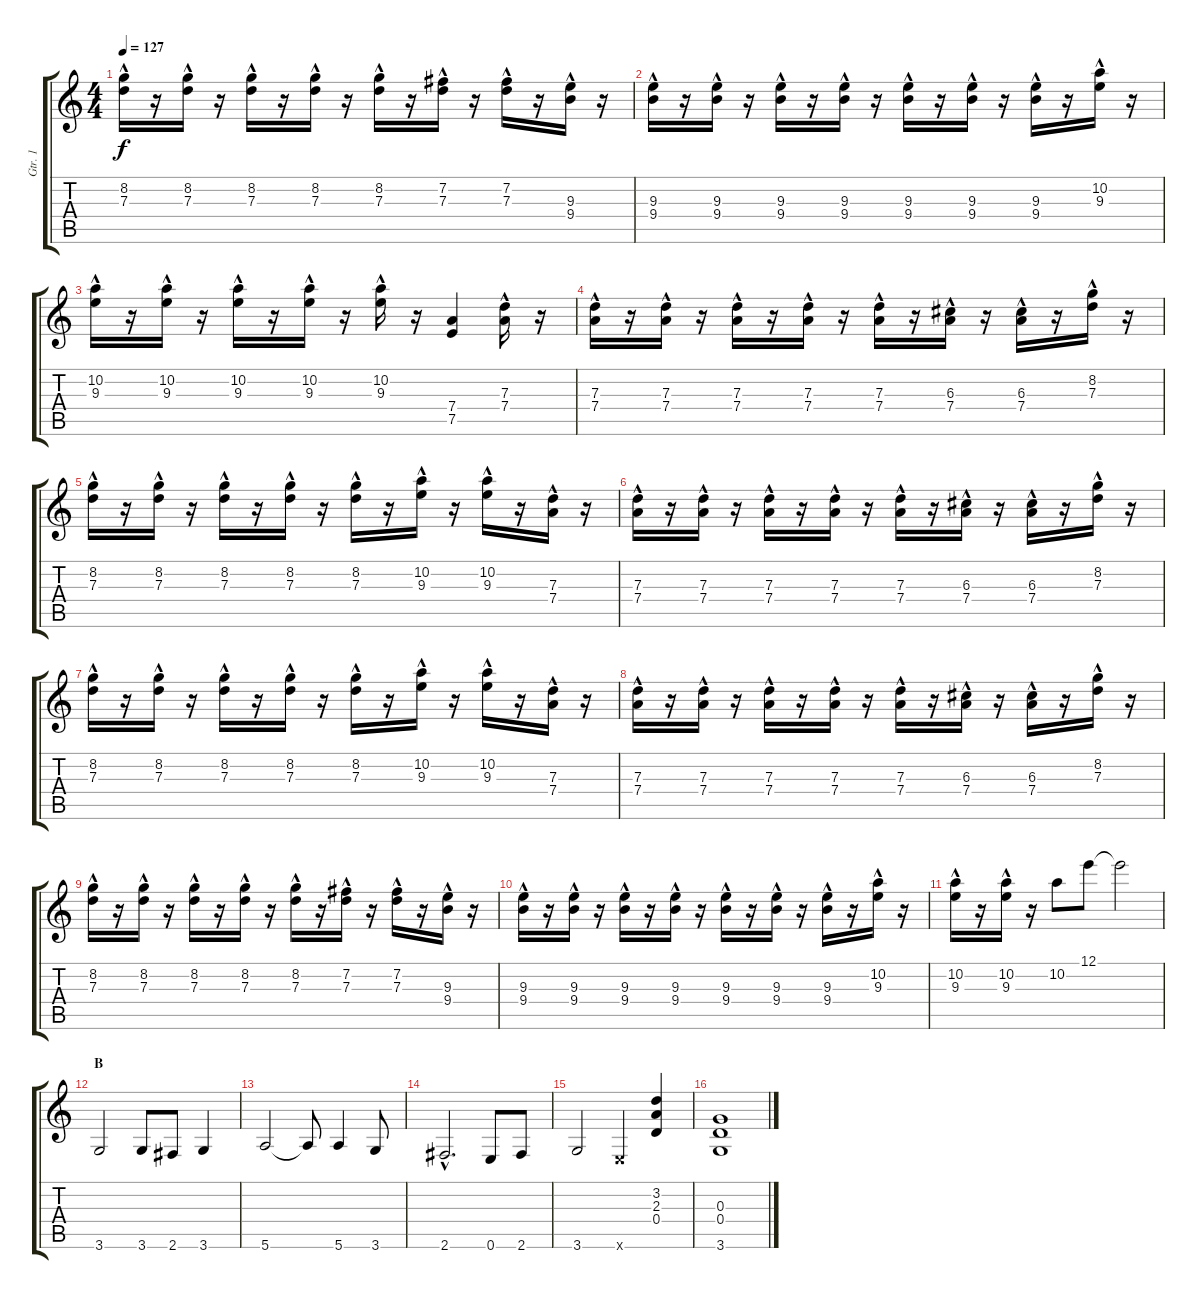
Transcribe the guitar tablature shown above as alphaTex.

\track ("Gtr. 1" "Gtr. 1") {instrument overdrivenguitar}
\staff {score tabs}
\tuning (E4 B3 G3 D3 A2 E2) {hide}
\ts (4 4)
\tempo 127
\clef g2
\ks c
(8.2{hac} 7.3{hac}).16{dy f} r.16 (8.2{hac} 7.3{hac}).16 r.16 (8.2{hac} 7.3{hac}).16 r.16 (8.2{hac} 7.3{hac}).16 r.16 (8.2{hac} 7.3{hac}).16 r.16 (7.2{hac} 7.3{hac}).16 r.16 (7.2{hac} 7.3{hac}).16 r.16 (9.3{hac} 9.4{hac}).16 r.16 |
(9.3{hac} 9.4{hac}).16 r.16 (9.3{hac} 9.4{hac}).16 r.16 (9.3{hac} 9.4{hac}).16 r.16 (9.3{hac} 9.4{hac}).16 r.16 (9.3{hac} 9.4{hac}).16 r.16 (9.3{hac} 9.4{hac}).16 r.16 (9.3{hac} 9.4{hac}).16 r.16 (10.2{hac} 9.3{hac}).16 r.16 |
(10.2{hac} 9.3{hac}).16 r.16 (10.2{hac} 9.3{hac}).16 r.16 (10.2{hac} 9.3{hac}).16 r.16 (10.2{hac} 9.3{hac}).16 r.16 (10.2{hac} 9.3{hac}).16 r.16 (7.4 7.5).4 (7.3{hac} 7.4{hac}).16 r.16 |
(7.3{hac} 7.4{hac}).16 r.16 (7.3{hac} 7.4{hac}).16 r.16 (7.3{hac} 7.4{hac}).16 r.16 (7.3{hac} 7.4{hac}).16 r.16 (7.3{hac} 7.4{hac}).16 r.16 (6.3{hac} 7.4{hac}).16 r.16 (6.3{hac} 7.4{hac}).16 r.16 (8.2{hac} 7.3{hac}).16 r.16 |
(8.2{hac} 7.3{hac}).16 r.16 (8.2{hac} 7.3{hac}).16 r.16 (8.2{hac} 7.3{hac}).16 r.16 (8.2{hac} 7.3{hac}).16 r.16 (8.2{hac} 7.3{hac}).16 r.16 (10.2{hac} 9.3{hac}).16 r.16 (10.2{hac} 9.3{hac}).16 r.16 (7.3{hac} 7.4{hac}).16 r.16 |
(7.3{hac} 7.4{hac}).16 r.16 (7.3{hac} 7.4{hac}).16 r.16 (7.3{hac} 7.4{hac}).16 r.16 (7.3{hac} 7.4{hac}).16 r.16 (7.3{hac} 7.4{hac}).16 r.16 (6.3{hac} 7.4{hac}).16 r.16 (6.3{hac} 7.4{hac}).16 r.16 (8.2{hac} 7.3{hac}).16 r.16 |
(8.2{hac} 7.3{hac}).16 r.16 (8.2{hac} 7.3{hac}).16 r.16 (8.2{hac} 7.3{hac}).16 r.16 (8.2{hac} 7.3{hac}).16 r.16 (8.2{hac} 7.3{hac}).16 r.16 (10.2{hac} 9.3{hac}).16 r.16 (10.2{hac} 9.3{hac}).16 r.16 (7.3{hac} 7.4{hac}).16 r.16 |
(7.3{hac} 7.4{hac}).16 r.16 (7.3{hac} 7.4{hac}).16 r.16 (7.3{hac} 7.4{hac}).16 r.16 (7.3{hac} 7.4{hac}).16 r.16 (7.3{hac} 7.4{hac}).16 r.16 (6.3{hac} 7.4{hac}).16 r.16 (6.3{hac} 7.4{hac}).16 r.16 (8.2{hac} 7.3{hac}).16 r.16 |
(8.2{hac} 7.3{hac}).16 r.16 (8.2{hac} 7.3{hac}).16 r.16 (8.2{hac} 7.3{hac}).16 r.16 (8.2{hac} 7.3{hac}).16 r.16 (8.2{hac} 7.3{hac}).16 r.16 (7.2{hac} 7.3{hac}).16 r.16 (7.2{hac} 7.3{hac}).16 r.16 (9.3{hac} 9.4{hac}).16 r.16 |
(9.3{hac} 9.4{hac}).16 r.16 (9.3{hac} 9.4{hac}).16 r.16 (9.3{hac} 9.4{hac}).16 r.16 (9.3{hac} 9.4{hac}).16 r.16 (9.3{hac} 9.4{hac}).16 r.16 (9.3{hac} 9.4{hac}).16 r.16 (9.3{hac} 9.4{hac}).16 r.16 (10.2{hac} 9.3{hac}).16 r.16 |
(10.2{hac} 9.3{hac}).16 r.16 (10.2{hac} 9.3{hac}).16 r.16 10.2.8 12.1.8 12.1{t}.2 |
\section ("" "B")
3.6.2 3.6.8 2.6.8 3.6.4 |
5.6.2 5.6{t}.8 5.6.4 3.6.8 |
2.6{hac}.2{d} 0.6.8 2.6.8 |
3.6.2 0.6{x}.4 (3.2 2.3 0.4).4 |
(0.3 0.4 3.6).1
